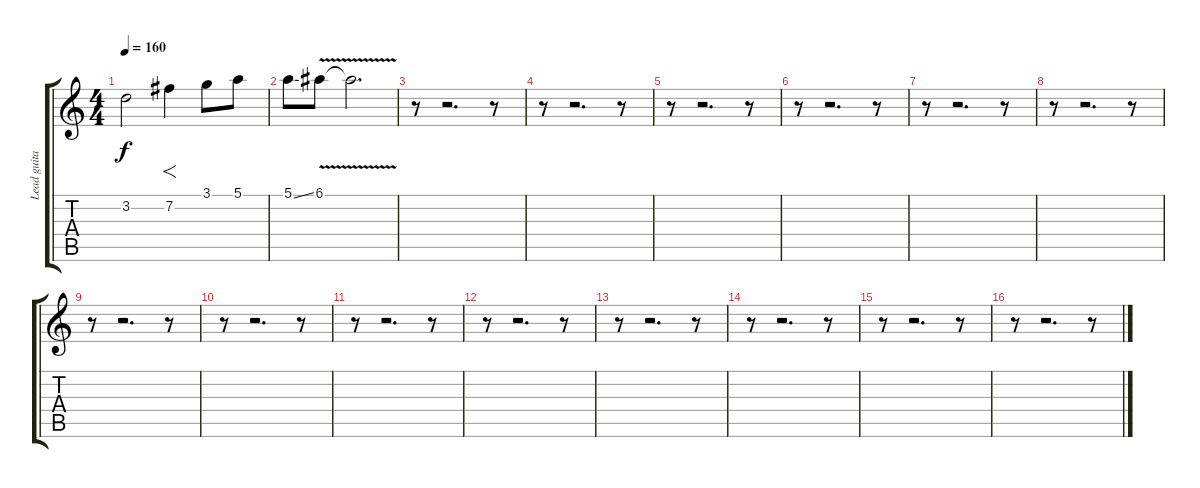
\track ("Lead guitar" "Lead guita") {instrument electricguitarjazz}
\staff {score tabs}
\tuning (E4 B3 G3 D3 A2 E2) {hide}
\ts (4 4)
\tempo 160
\clef g2
\ks c
3.2{t}.2{dy f} 7.2.4{f} 3.1.8 5.1.8 |
5.1{ss}.8 6.1{v}.8 6.1{t}.2{d} |
r.8 r.2{d} r.8 |
r.8 r.2{d} r.8 |
r.8 r.2{d} r.8 |
r.8 r.2{d} r.8 |
r.8 r.2{d} r.8 |
r.8 r.2{d} r.8 |
r.8 r.2{d} r.8 |
r.8 r.2{d} r.8 |
r.8 r.2{d} r.8 |
r.8 r.2{d} r.8 |
r.8 r.2{d} r.8 |
r.8 r.2{d} r.8 |
r.8 r.2{d} r.8 |
r.8 r.2{d} r.8
